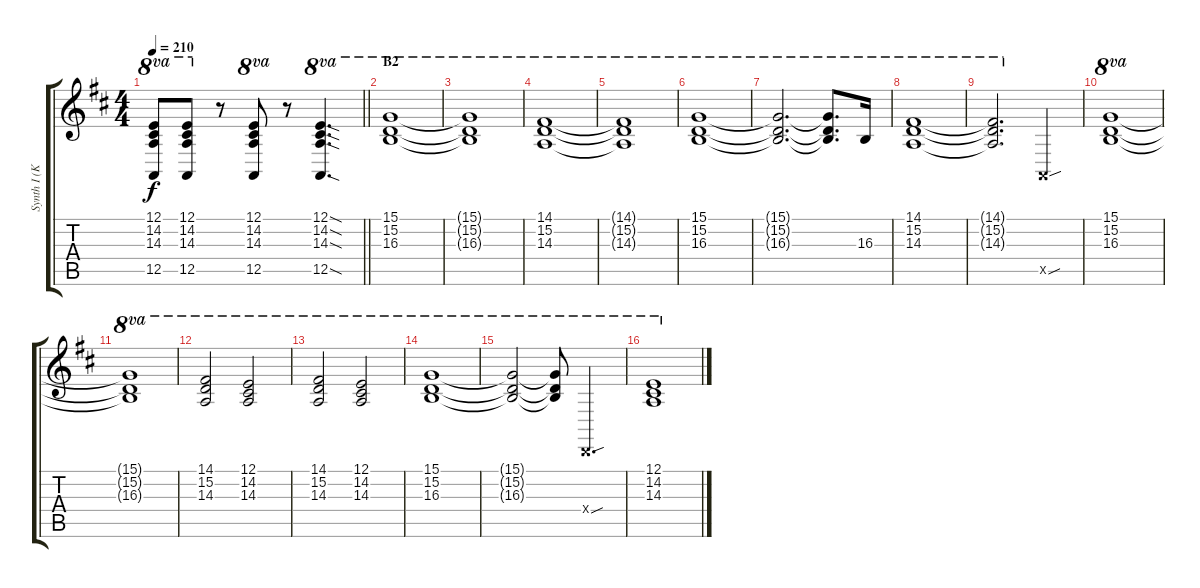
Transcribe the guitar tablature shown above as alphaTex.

\track ("Synth I (Kotobuki Tsumugi)" "Synth I (K") {instrument drawbarorgan}
\staff {score tabs}
\tuning (E4 B3 G3 D3 A2 E2) {hide}
\ts (4 4)
\tempo 210
\clef g2
\barLineRight lightlight
\ks d
(12.1 14.2 14.3 12.5).8{ot 8va dy f} (12.1 14.2 14.3 12.5).8{ot 8va} r.8 (12.1 14.2 14.3 12.5).8{ot 8va} r.8 (12.1{sod} 14.2{sod} 14.3{sod} 12.5{sod}).4{d ot 8va} |
\section ("" "B2")
(15.1 15.2 16.3).1{ot 8va} |
(15.1{t} 15.2{t} 16.3{t}).1{ot 8va} |
(14.1 15.2 14.3).1{ot 8va} |
(14.1{t} 15.2{t} 14.3{t}).1{ot 8va} |
(15.1 15.2 16.3).1{ot 8va} |
(15.1{t} 15.2{t} 16.3{t}).2{d ot 8va} (15.1{t} 15.2{t} 16.3{t}).8{d ot 8va} 16.3.16{ot 8va} |
(14.1 15.2 14.3).1{ot 8va} |
(14.1{t} 15.2{t} 14.3{t}).2{d ot 8va} 0.5{sou x}.4 |
(15.1 15.2 16.3).1{ot 8va} |
(15.1{t} 15.2{t} 16.3{t}).1{ot 8va} |
(14.1 15.2 14.3).2{ot 8va} (12.1 14.2 14.3).2{ot 8va} |
(14.1 15.2 14.3).2{ot 8va} (12.1 14.2 14.3).2{ot 8va} |
(15.1 15.2 16.3).1{ot 8va} |
(15.1{t} 15.2{t} 16.3{t}).2{ot 8va} (15.1{t} 15.2{t} 16.3{t}).8{ot 8va} 0.4{sou x}.4{d ot 8va} |
(12.1 14.2 14.3).1{ot 8va}
